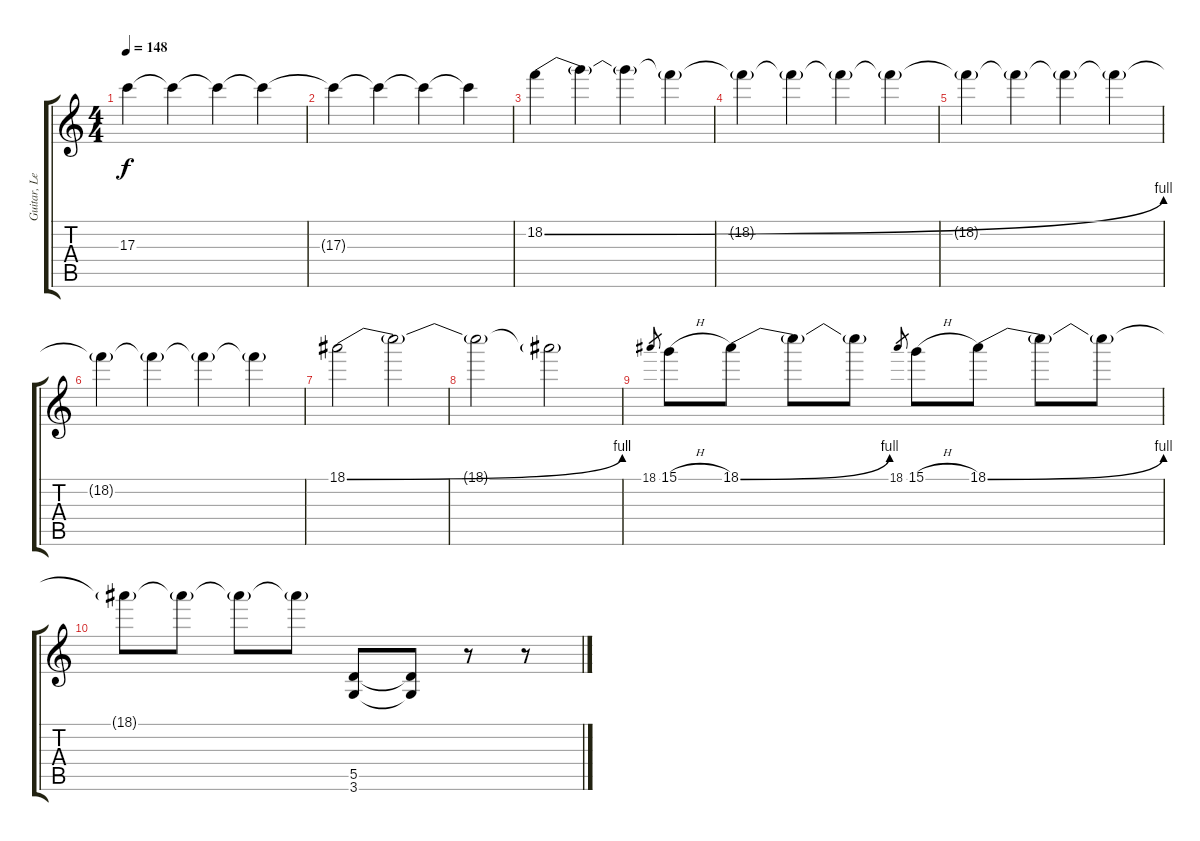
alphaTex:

\track ("Guitar, Lead" "Guitar, Le") {instrument distortionguitar}
\staff {score tabs}
\tuning (E4 B3 G3 D3 A2 E2) {hide}
\ts (4 4)
\tempo 148
\clef g2
\ks c
17.3{t}.4{dy f} 17.3{t}.4 17.3{t}.4 17.3{t}.4 |
17.3{t}.4 17.3{t}.4 17.3{t}.4 17.3{t}.4 |
18.2{be (bend 0 0 60 4)}.4 18.2{t}.4 18.2{t}.4 18.2{t}.4 |
18.2{t}.4 18.2{t}.4 18.2{t}.4 18.2{t}.4 |
18.2{t}.4 18.2{t}.4 18.2{t}.4 18.2{t}.4 |
18.2{t}.4 18.2{t}.4 18.2{t}.4 18.2{t}.4 |
18.1{be (bend 0 0 60 4)}.2 18.1{t}.2 |
18.1{t}.2 18.1{t}.2 |
18.1.8{gr} 15.1{h}.8 18.1{be (bend 0 0 60 4)}.8 18.1{t}.8 18.1{t}.8 18.1.8{gr} 15.1{h}.8 18.1{be (bend 0 0 60 4)}.8 18.1{t}.8 18.1{t}.8 |
18.1{t}.8 18.1{t}.8 18.1{t}.8 18.1{t}.8 (5.5 3.6).8 (5.5{t} 3.6{t}).8 r.8 r.8
